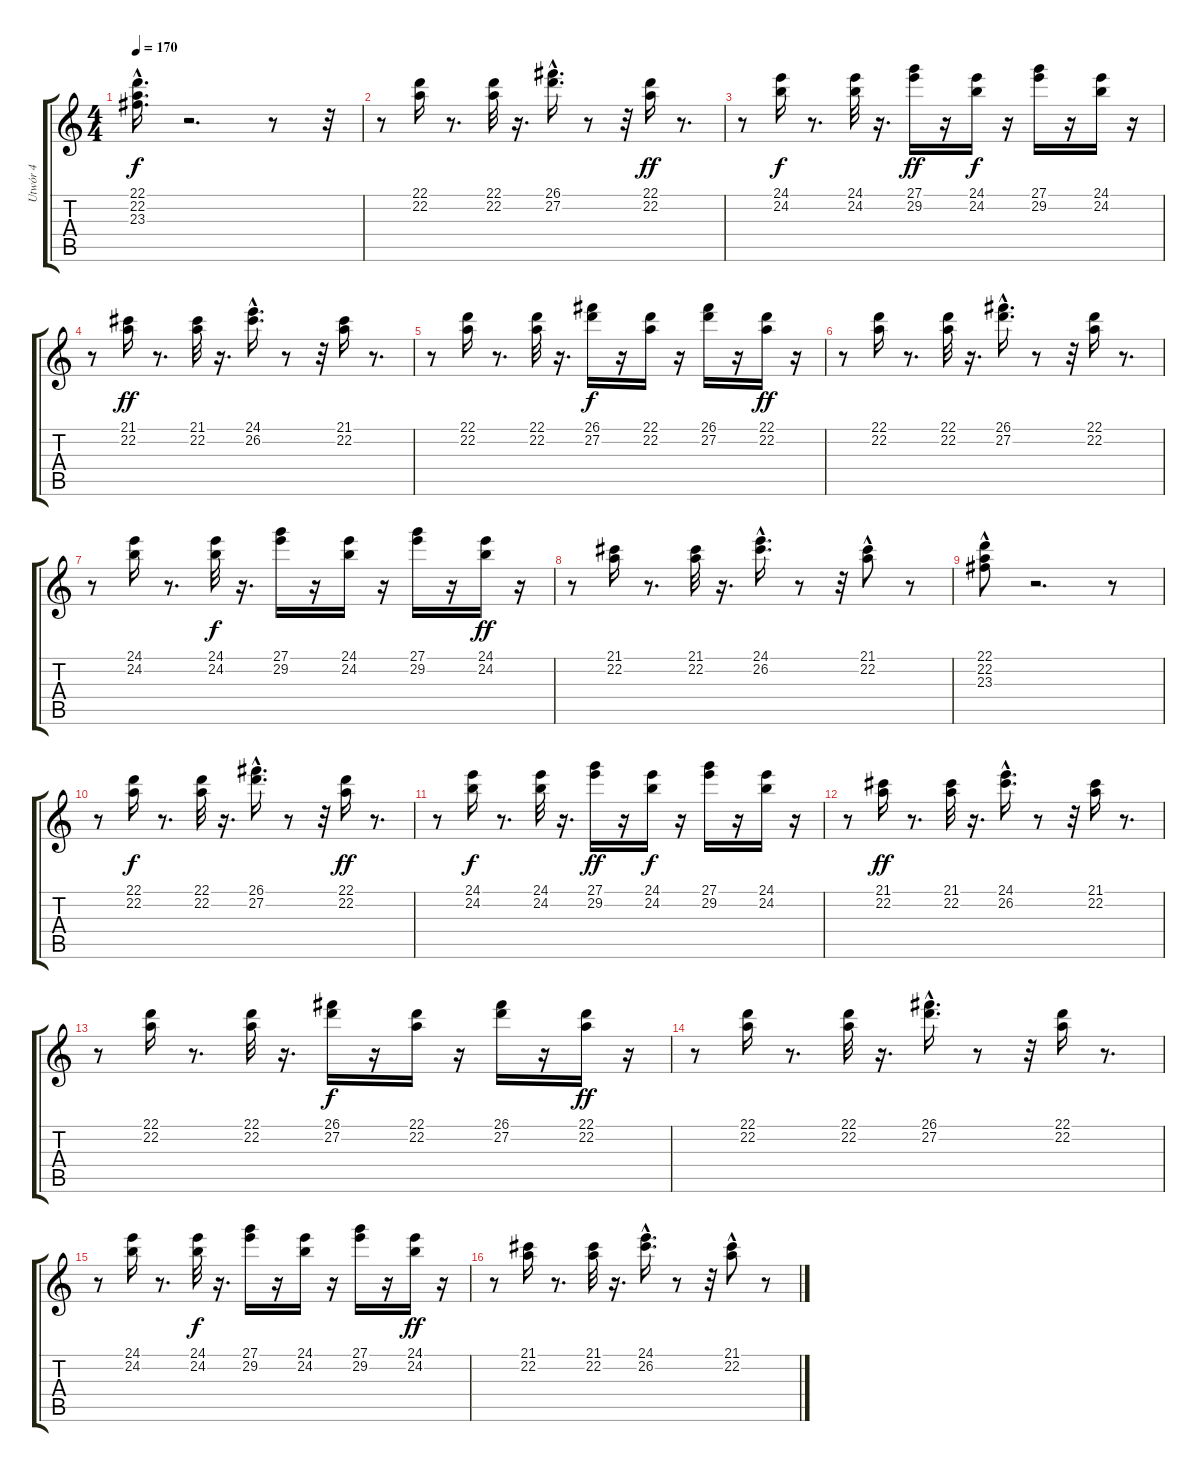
\track ("Utwór 4" "Utwór 4") {instrument percussiveorgan}
\staff {score tabs}
\tuning (E4 B3 G3 D3 A2 E2) {hide}
\ts (4 4)
\tempo 170
\clef g2
\ks c
(22.1{hac} 22.2 23.3).16{d dy f} r.2{d} r.8 r.32 |
r.8 (22.1 22.2).16 r.8{d} (22.1 22.2).32 r.16{d} (26.1{hac} 27.2).16{d} r.8 r.32 (22.1 22.2).16{dy ff} r.8{d} |
r.8 (24.1 24.2).16{dy f} r.8{d} (24.1 24.2).32 r.16{d} (27.1 29.2).16{dy ff} r.16 (24.1 24.2).16{dy f} r.16 (27.1 29.2).16 r.16 (24.1 24.2).16 r.16 |
r.8 (21.1 22.2).16{dy ff} r.8{d} (21.1 22.2).32 r.16{d} (24.1{hac} 26.2{hac}).16{d} r.8 r.32 (21.1 22.2).16 r.8{d} |
r.8 (22.1 22.2).16 r.8{d} (22.1 22.2).32 r.16{d} (26.1 27.2).16{dy f} r.16 (22.1 22.2).16 r.16 (26.1 27.2).16 r.16 (22.1 22.2).16{dy ff} r.16 |
r.8 (22.1 22.2).16 r.8{d} (22.1 22.2).32 r.16{d} (26.1{hac} 27.2{hac}).16{d} r.8 r.32 (22.1 22.2).16 r.8{d} |
r.8 (24.1 24.2).16 r.8{d} (24.1 24.2).32{dy f} r.16{d} (27.1 29.2).16 r.16 (24.1 24.2).16 r.16 (27.1 29.2).16 r.16 (24.1 24.2).16{dy ff} r.16 |
r.8 (21.1 22.2).16 r.8{d} (21.1 22.2).32 r.16{d} (24.1{hac} 26.2{hac}).16{d} r.8 r.32 (21.1 22.2{hac}).8 r.8 |
(22.1 22.2{hac} 23.3{hac}).8 r.2{d} r.8 |
r.8 (22.1 22.2).16{dy f} r.8{d} (22.1 22.2).32 r.16{d} (26.1{hac} 27.2).16{d} r.8 r.32 (22.1 22.2).16{dy ff} r.8{d} |
r.8 (24.1 24.2).16{dy f} r.8{d} (24.1 24.2).32 r.16{d} (27.1 29.2).16{dy ff} r.16 (24.1 24.2).16{dy f} r.16 (27.1 29.2).16 r.16 (24.1 24.2).16 r.16 |
r.8 (21.1 22.2).16{dy ff} r.8{d} (21.1 22.2).32 r.16{d} (24.1{hac} 26.2{hac}).16{d} r.8 r.32 (21.1 22.2).16 r.8{d} |
r.8 (22.1 22.2).16 r.8{d} (22.1 22.2).32 r.16{d} (26.1 27.2).16{dy f} r.16 (22.1 22.2).16 r.16 (26.1 27.2).16 r.16 (22.1 22.2).16{dy ff} r.16 |
r.8 (22.1 22.2).16 r.8{d} (22.1 22.2).32 r.16{d} (26.1{hac} 27.2{hac}).16{d} r.8 r.32 (22.1 22.2).16 r.8{d} |
r.8 (24.1 24.2).16 r.8{d} (24.1 24.2).32{dy f} r.16{d} (27.1 29.2).16 r.16 (24.1 24.2).16 r.16 (27.1 29.2).16 r.16 (24.1 24.2).16{dy ff} r.16 |
r.8 (21.1 22.2).16 r.8{d} (21.1 22.2).32 r.16{d} (24.1{hac} 26.2{hac}).16{d} r.8 r.32 (21.1 22.2{hac}).8 r.8
